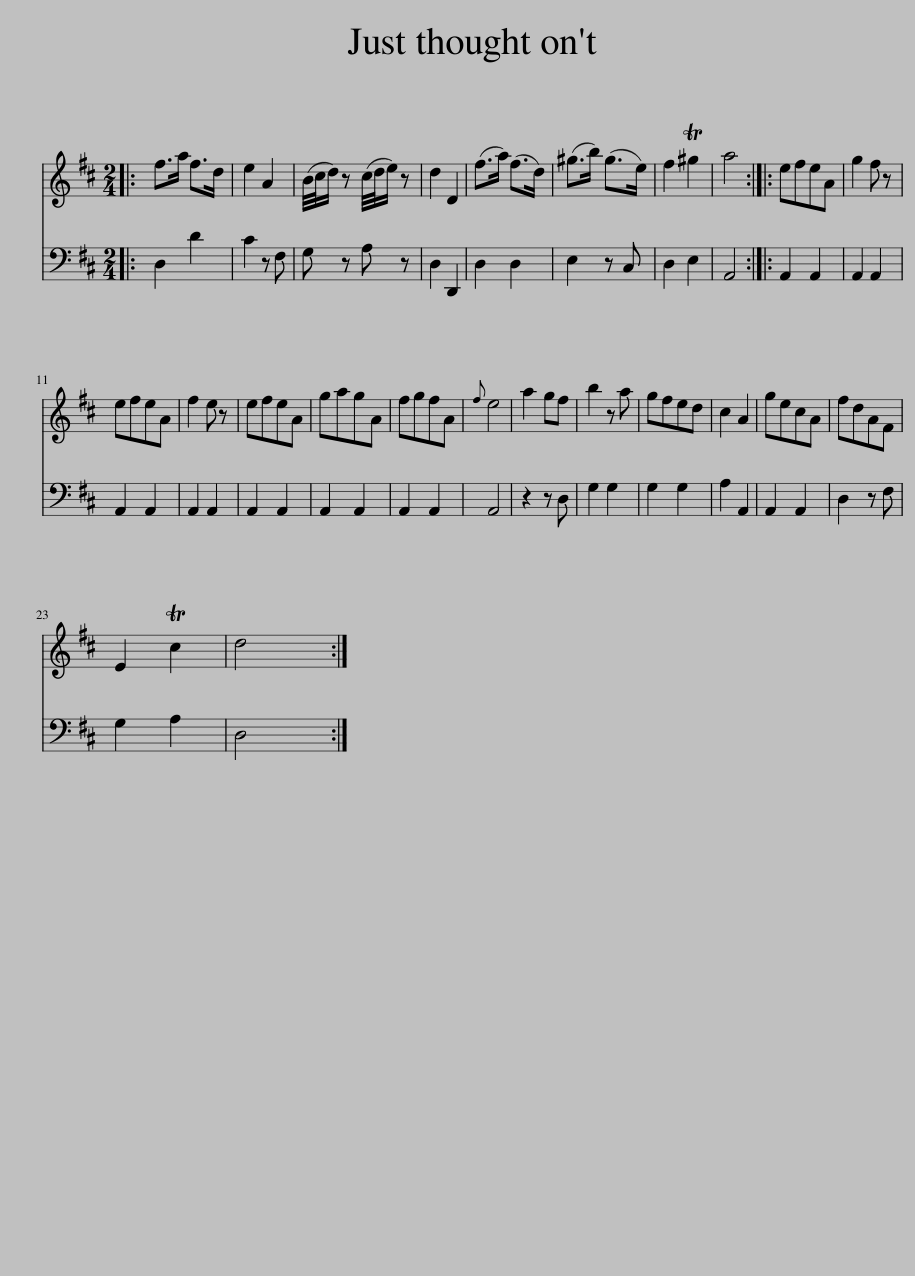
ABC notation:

X:1
%%score 1 2
L:1/8
M:2/4
I:linebreak $
K:D
V:1 treble
V:2 bass
V:1
|: f>a f>d | e2 A2 | (B/4c/4d/) z (c/4d/4e/) z | d2 D2 | (f>a) (f>d) | %5
 (^g>b) (g>e) | f2 T^g2 | a4 :: efeA | g2 f z |$ %10
 efeA | f2 e z | efeA | gagA | fgfA | %15
{f} e4 | a2 gf | b2 z a | gfed | c2 A2 | %20
 gecA | fdAF |$ E2 Tc2 | d4 :| %24
V:2
|: D,2 D2 | C2 z F, | G, z A, z | D,2 D,,2 | D,2 D,2 | %5
 E,2 z C, | D,2 E,2 | A,,4 :: A,,2 A,,2 | A,,2 A,,2 |$ %10
 A,,2 A,,2 | A,,2 A,,2 | A,,2 A,,2 | A,,2 A,,2 | A,,2 A,,2 | %15
 A,,4 | z2 z D, | G,2 G,2 | G,2 G,2 | A,2 A,,2 | %20
 A,,2 A,,2 | D,2 z F, |$ G,2 A,2 | D,4 :| %24
